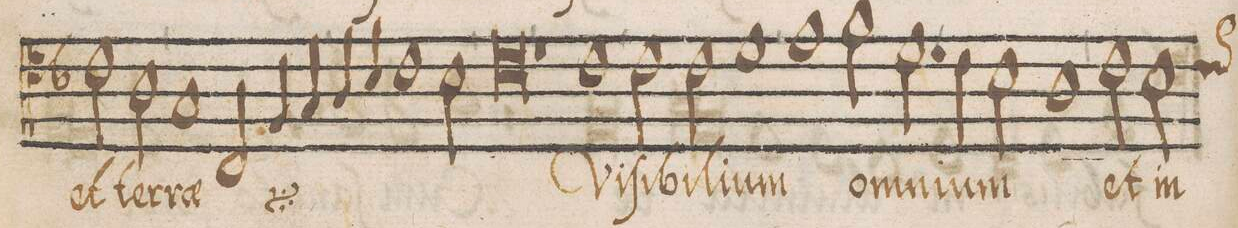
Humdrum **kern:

**kern	**text
*I"ALTVS	*
*clefC4	*
*k[b-]	*
*met()	*
*M2/1	*
2c\	et
2A\	ter-
=11-	=11-
1G	-rae
2C/	.
*	*ij
4F/	et
4G/	.
=12-	=12-
4A/	ter-
4B-/	.
1c	.
2B-\	.
=13-	=13-
0c	-rae
*	*Xij
=14-	=14-
1r	.
1c	Vi-
=15-	=15-
2c\	-ſi-
2c\	-bi-
1d	-li-
=16-	=16-
1e	-um
2f\	om-
2.d\	-ni-
=17-	=17-
4c\	-um
2B-\	.
1A	.
=18-	=18-
2c\	et
*custos:c	*
2B-\	in-
*-	*-
